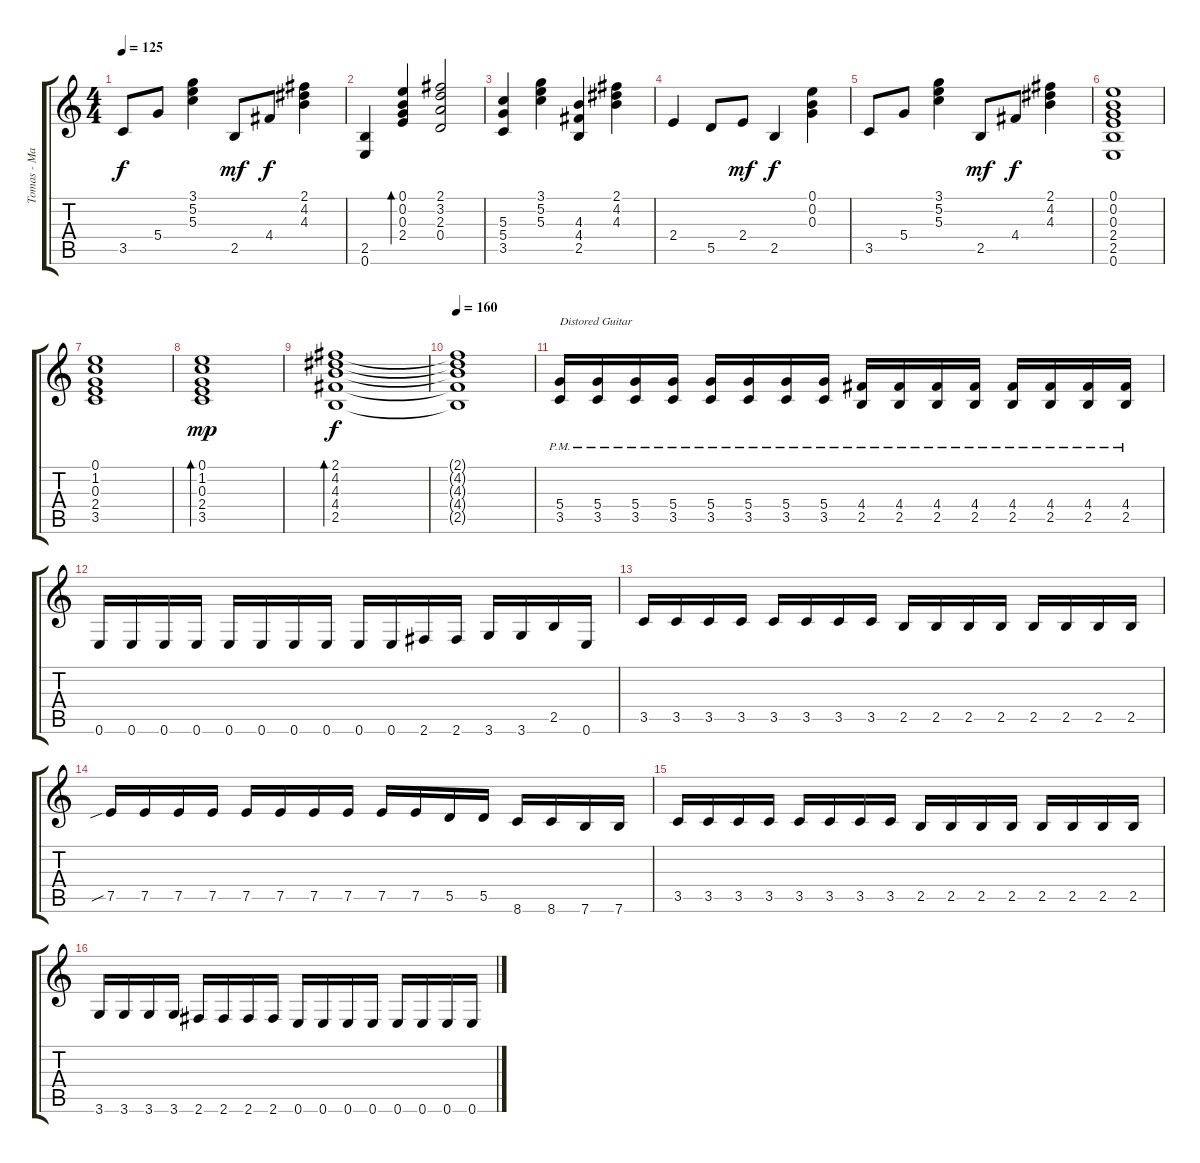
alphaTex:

\track ("Tomas - Main Guitar" "Tomas - Ma") {instrument overdrivenguitar}
\staff {score tabs}
\tuning (E4 B3 G3 D3 A2 E2) {hide}
\ts (4 4)
\tempo 125
\clef g2
\ks c
3.5.8{dy f} 5.4.8 (3.1 5.2 5.3).4 2.5.8{dy mf} 4.4.8{dy f} (2.1 4.2 4.3).4 |
(2.5 0.6).4 (0.1 0.2 0.3 2.4).4{bd 240} (2.1 3.2 2.3 0.4).2 |
(5.3 5.4 3.5).4 (3.1 5.2 5.3).4 (4.3 4.4 2.5).4 (2.1 4.2 4.3).4 |
2.4.4 5.5.8 2.4.8{dy mf} 2.5.4{dy f} (0.1 0.2 0.3).4 |
3.5.8 5.4.8 (3.1 5.2 5.3).4 2.5.8{dy mf} 4.4.8{dy f} (2.1 4.2 4.3).4 |
(0.1 0.2 0.3 2.4 2.5 0.6).1 |
(0.1 1.2 0.3 2.4 3.5).1 |
(0.1 1.2 0.3 2.4 3.5).1{bd 240 dy mp} |
(2.1 4.2 4.3 4.4 2.5).1{bd 240 dy f} |
\tempo 160
(2.1{t} 4.2{t} 4.3{t} 4.4{t} 2.5{t}).1 |
(5.4{pm} 3.5).16{txt "Distored Guitar" volume 15 instrument distortionguitar} (5.4{pm} 3.5).16 (5.4{pm} 3.5).16 (5.4{pm} 3.5).16 (5.4{pm} 3.5).16 (5.4{pm} 3.5).16 (5.4{pm} 3.5).16 (5.4{pm} 3.5).16 (4.4{pm} 2.5).16 (4.4{pm} 2.5).16 (4.4{pm} 2.5).16 (4.4{pm} 2.5).16 (4.4{pm} 2.5).16 (4.4{pm} 2.5).16 (4.4{pm} 2.5).16 (4.4{pm} 2.5).16 |
0.6.16 0.6.16 0.6.16 0.6.16 0.6.16 0.6.16 0.6.16 0.6.16 0.6.16 0.6.16 2.6.16 2.6.16 3.6.16 3.6.16 2.5.16 0.6.16 |
3.5.16 3.5.16 3.5.16 3.5.16 3.5.16 3.5.16 3.5.16 3.5.16 2.5.16 2.5.16 2.5.16 2.5.16 2.5.16 2.5.16 2.5.16 2.5.16 |
7.5{sib}.16 7.5.16 7.5.16 7.5.16 7.5.16 7.5.16 7.5.16 7.5.16 7.5.16 7.5.16 5.5.16 5.5.16 8.6.16 8.6.16 7.6.16 7.6.16 |
3.5.16 3.5.16 3.5.16 3.5.16 3.5.16 3.5.16 3.5.16 3.5.16 2.5.16 2.5.16 2.5.16 2.5.16 2.5.16 2.5.16 2.5.16 2.5.16 |
3.6.16 3.6.16 3.6.16 3.6.16 2.6.16 2.6.16 2.6.16 2.6.16 0.6.16 0.6.16 0.6.16 0.6.16 0.6.16 0.6.16 0.6.16 0.6.16
